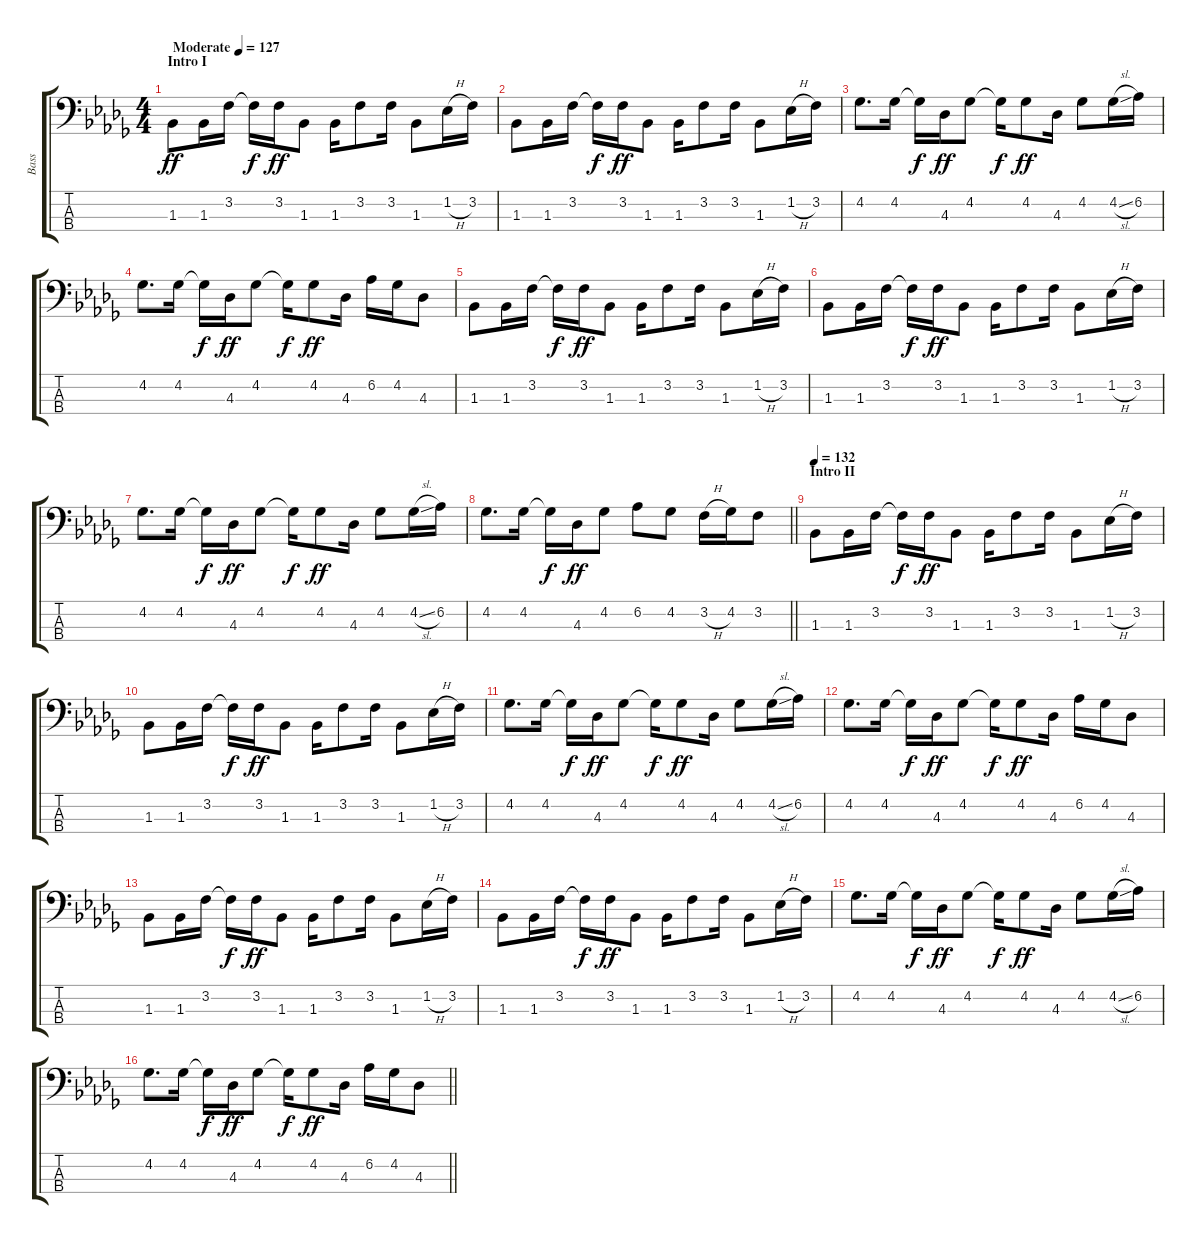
\track ("Bass" "Bass") {instrument electricbassfinger}
\staff {score tabs}
\tuning (G2 D2 A1 E1) {hide}
\ts (4 4)
\section ("" "Intro I")
\tempo (127 "Moderate")
\clef f4
\ks db
1.3.8{dy ff instrument electricbassfinger} 1.3.16 3.2.16 3.2{t}.16{dy f} 3.2.16{dy ff} 1.3.8 1.3.16 3.2.8 3.2.16 1.3.8 1.2{h}.16 3.2.16 |
1.3.8 1.3.16 3.2.16 3.2{t}.16{dy f} 3.2.16{dy ff} 1.3.8 1.3.16 3.2.8 3.2.16 1.3.8 1.2{h}.16 3.2.16 |
4.2.8{d} 4.2.16 4.2{t}.16{dy f} 4.3.16{dy ff} 4.2.8 4.2{t}.16{dy f} 4.2.8{dy ff} 4.3.16 4.2.8 4.2{sl}.16 6.2.16 |
4.2.8{d} 4.2.16 4.2{t}.16{dy f} 4.3.16{dy ff} 4.2.8 4.2{t}.16{dy f} 4.2.8{dy ff} 4.3.16 6.2.16 4.2.16 4.3.8 |
1.3.8 1.3.16 3.2.16 3.2{t}.16{dy f} 3.2.16{dy ff} 1.3.8 1.3.16 3.2.8 3.2.16 1.3.8 1.2{h}.16 3.2.16 |
1.3.8 1.3.16 3.2.16 3.2{t}.16{dy f} 3.2.16{dy ff} 1.3.8 1.3.16 3.2.8 3.2.16 1.3.8 1.2{h}.16 3.2.16 |
4.2.8{d} 4.2.16 4.2{t}.16{dy f} 4.3.16{dy ff} 4.2.8 4.2{t}.16{dy f} 4.2.8{dy ff} 4.3.16 4.2.8 4.2{sl}.16 6.2.16 |
\barLineRight lightlight
4.2.8{d} 4.2.16 4.2{t}.16{dy f} 4.3.16{dy ff} 4.2.8 6.2.8 4.2.8 3.2{h}.16 4.2.16 3.2.8 |
\section ("" "Intro II")
\tempo 132
1.3.8 1.3.16 3.2.16 3.2{t}.16{dy f} 3.2.16{dy ff} 1.3.8 1.3.16 3.2.8 3.2.16 1.3.8 1.2{h}.16 3.2.16 |
1.3.8 1.3.16 3.2.16 3.2{t}.16{dy f} 3.2.16{dy ff} 1.3.8 1.3.16 3.2.8 3.2.16 1.3.8 1.2{h}.16 3.2.16 |
4.2.8{d} 4.2.16 4.2{t}.16{dy f} 4.3.16{dy ff} 4.2.8 4.2{t}.16{dy f} 4.2.8{dy ff} 4.3.16 4.2.8 4.2{sl}.16 6.2.16 |
4.2.8{d} 4.2.16 4.2{t}.16{dy f} 4.3.16{dy ff} 4.2.8 4.2{t}.16{dy f} 4.2.8{dy ff} 4.3.16 6.2.16 4.2.16 4.3.8 |
1.3.8 1.3.16 3.2.16 3.2{t}.16{dy f} 3.2.16{dy ff} 1.3.8 1.3.16 3.2.8 3.2.16 1.3.8 1.2{h}.16 3.2.16 |
1.3.8 1.3.16 3.2.16 3.2{t}.16{dy f} 3.2.16{dy ff} 1.3.8 1.3.16 3.2.8 3.2.16 1.3.8 1.2{h}.16 3.2.16 |
4.2.8{d} 4.2.16 4.2{t}.16{dy f} 4.3.16{dy ff} 4.2.8 4.2{t}.16{dy f} 4.2.8{dy ff} 4.3.16 4.2.8 4.2{sl}.16 6.2.16 |
\barLineRight lightlight
4.2.8{d} 4.2.16 4.2{t}.16{dy f} 4.3.16{dy ff} 4.2.8 4.2{t}.16{dy f} 4.2.8{dy ff} 4.3.16 6.2.16 4.2.16 4.3.8
